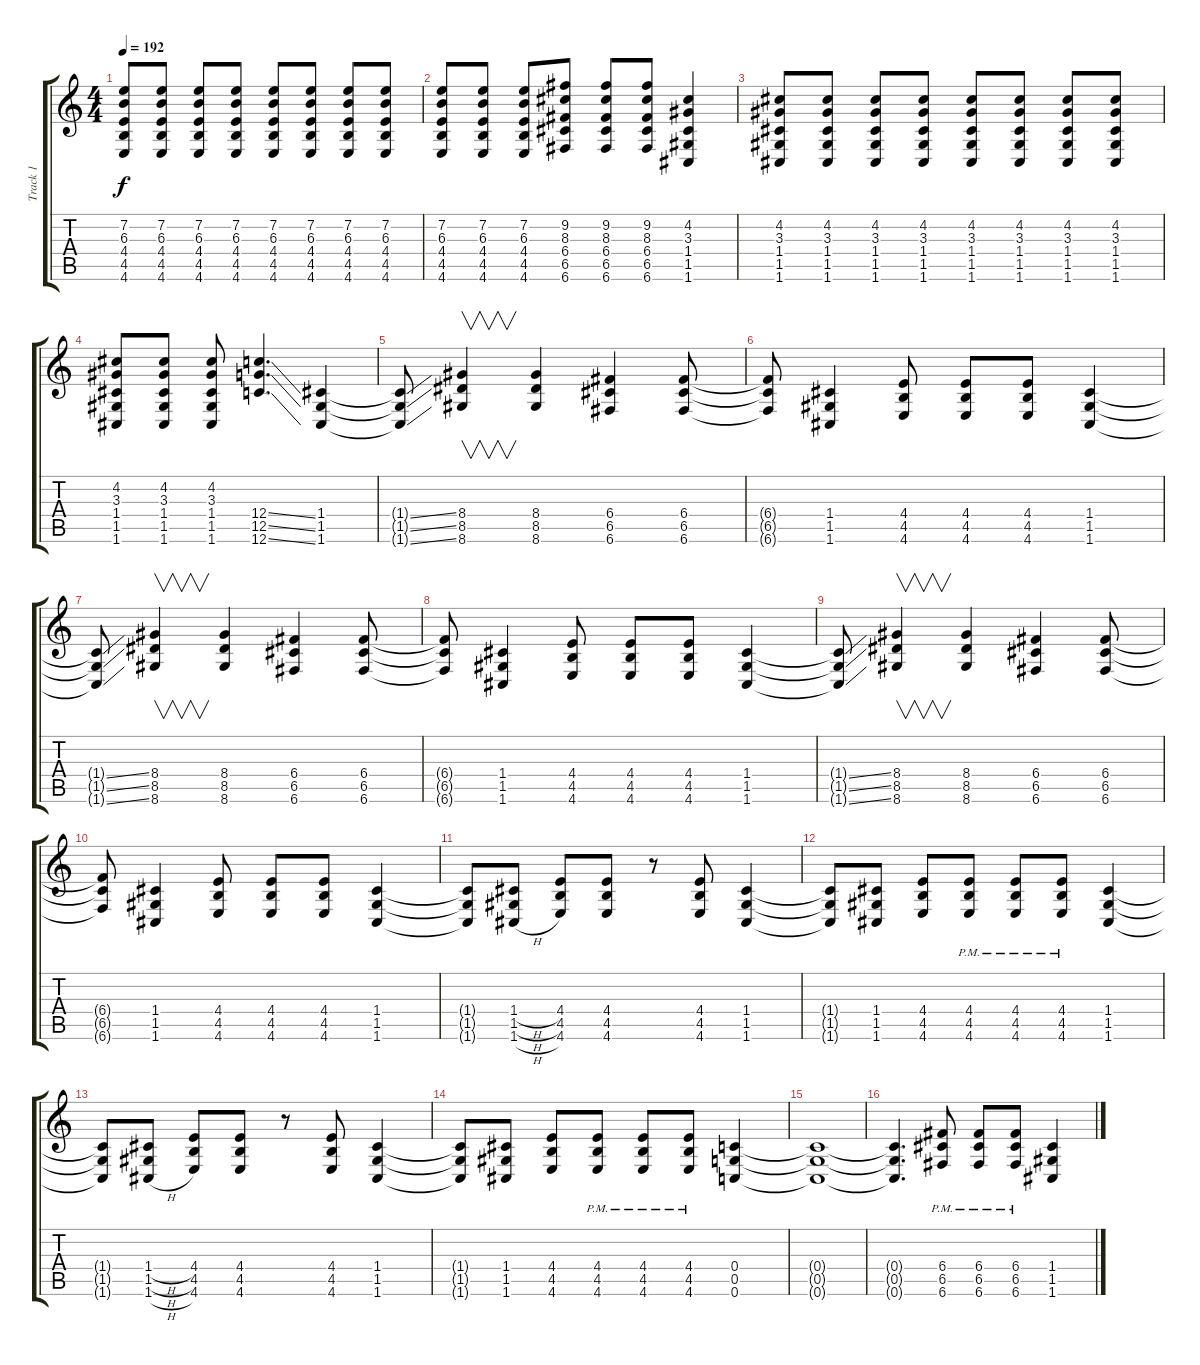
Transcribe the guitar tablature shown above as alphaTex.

\track ("Track 1" "Track 1") {instrument overdrivenguitar}
\staff {score tabs}
\tuning (D4 A3 F3 C3 G2 C2) {hide}
\ts (4 4)
\tempo 192
\clef g2
\ks c
(7.2 6.3 4.4 4.5 4.6).8{dy f} (7.2 6.3 4.4 4.5 4.6).8 (7.2 6.3 4.4 4.5 4.6).8 (7.2 6.3 4.4 4.5 4.6).8 (7.2 6.3 4.4 4.5 4.6).8 (7.2 6.3 4.4 4.5 4.6).8 (7.2 6.3 4.4 4.5 4.6).8 (7.2 6.3 4.4 4.5 4.6).8 |
(7.2 6.3 4.4 4.5 4.6).8 (7.2 6.3 4.4 4.5 4.6).8 (7.2 6.3 4.4 4.5 4.6).8 (9.2 8.3 6.4 6.5 6.6).8 (9.2 8.3 6.4 6.5 6.6).8 (9.2 8.3 6.4 6.5 6.6).8 (4.2 3.3 1.4 1.5 1.6).4 |
(4.2 3.3 1.4 1.5 1.6).8 (4.2 3.3 1.4 1.5 1.6).8 (4.2 3.3 1.4 1.5 1.6).8 (4.2 3.3 1.4 1.5 1.6).8 (4.2 3.3 1.4 1.5 1.6).8 (4.2 3.3 1.4 1.5 1.6).8 (4.2 3.3 1.4 1.5 1.6).8 (4.2 3.3 1.4 1.5 1.6).8 |
(4.2 3.3 1.4 1.5 1.6).8 (4.2 3.3 1.4 1.5 1.6).8 (4.2 3.3 1.4 1.5 1.6).8 (12.4{ss} 12.5{ss} 12.6{ss}).4{d} (1.4 1.5 1.6).4 |
(1.4{ss t} 1.5{ss t} 1.6{ss t}).8 (8.4 8.5 8.6).4{v} (8.4 8.5 8.6).4 (6.4 6.5 6.6).4 (6.4 6.5 6.6).8 |
(6.4{t} 6.5{t} 6.6{t}).8 (1.4 1.5 1.6).4 (4.4 4.5 4.6).8 (4.4 4.5 4.6).8 (4.4 4.5 4.6).8 (1.4 1.5 1.6).4 |
(1.4{ss t} 1.5{ss t} 1.6{ss t}).8 (8.4 8.5 8.6).4{v} (8.4 8.5 8.6).4 (6.4 6.5 6.6).4 (6.4 6.5 6.6).8 |
(6.4{t} 6.5{t} 6.6{t}).8 (1.4 1.5 1.6).4 (4.4 4.5 4.6).8 (4.4 4.5 4.6).8 (4.4 4.5 4.6).8 (1.4 1.5 1.6).4 |
(1.4{ss t} 1.5{ss t} 1.6{ss t}).8 (8.4 8.5 8.6).4{v} (8.4 8.5 8.6).4 (6.4 6.5 6.6).4 (6.4 6.5 6.6).8 |
(6.4{t} 6.5{t} 6.6{t}).8 (1.4 1.5 1.6).4 (4.4 4.5 4.6).8 (4.4 4.5 4.6).8 (4.4 4.5 4.6).8 (1.4 1.5 1.6).4 |
(1.4{t} 1.5{t} 1.6{t}).8 (1.4{h} 1.5{h} 1.6{h}).8 (4.4 4.5 4.6).8 (4.4 4.5 4.6).8 r.8 (4.4 4.5 4.6).8 (1.4 1.5 1.6).4 |
(1.4{t} 1.5{t} 1.6{t}).8 (1.4 1.5 1.6).8 (4.4 4.5 4.6).8 (4.4{pm} 4.5{pm} 4.6{pm}).8 (4.4{pm} 4.5{pm} 4.6{pm}).8 (4.4{pm} 4.5{pm} 4.6{pm}).8 (1.4 1.5 1.6).4 |
(1.4{t} 1.5{t} 1.6{t}).8 (1.4{h} 1.5{h} 1.6{h}).8 (4.4 4.5 4.6).8 (4.4 4.5 4.6).8 r.8 (4.4 4.5 4.6).8 (1.4 1.5 1.6).4 |
(1.4{t} 1.5{t} 1.6{t}).8 (1.4 1.5 1.6).8 (4.4 4.5 4.6).8 (4.4{pm} 4.5{pm} 4.6{pm}).8 (4.4{pm} 4.5{pm} 4.6{pm}).8 (4.4{pm} 4.5{pm} 4.6{pm}).8 (0.4 0.5 0.6).4 |
(0.4{t} 0.5{t} 0.6{t}).1 |
(0.4{t} 0.5{t} 0.6{t}).4{d} (6.4{pm} 6.5{pm} 6.6{pm}).8 (6.4{pm} 6.5{pm} 6.6{pm}).8 (6.4{pm} 6.5{pm} 6.6{pm}).8 (1.4 1.5 1.6).4
